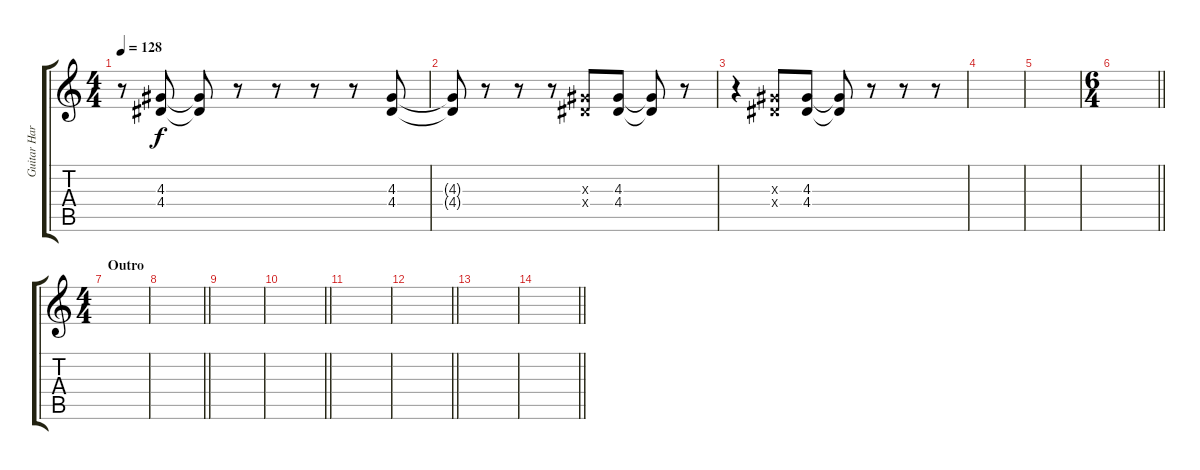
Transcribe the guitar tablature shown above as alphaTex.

\track ("Guitar Harmonics (ignore)" "Guitar Har") {instrument guitarharmonics}
\staff {score tabs}
\tuning (Db4 Ab3 E3 B2 Gb2 Db2) {hide}
\ts (4 4)
\tempo 128
\clef g2
\ks c
r.8{dy f} (4.3 4.4).8 (4.3{t} 4.4{t}).8 r.8 r.8 r.8 r.8 (4.3 4.4).8 |
(4.3{t} 4.4{t}).8 r.8 r.8 r.8 (4.3{x} 4.4{x}).8 (4.3 4.4).8 (4.3{t} 4.4{t}).8 r.8 |
r.4 (4.3{x} 4.4{x}).8 (4.3 4.4).8 (4.3{t} 4.4{t}).8 r.8 r.8 r.8 |
|
|
\ts (6 4)
\barLineRight lightlight
|
\ts (4 4)
\section ("" "Outro")
|
\barLineRight lightlight
|
|
\barLineRight lightlight
|
|
\barLineRight lightlight
|
|
\barLineRight lightlight
